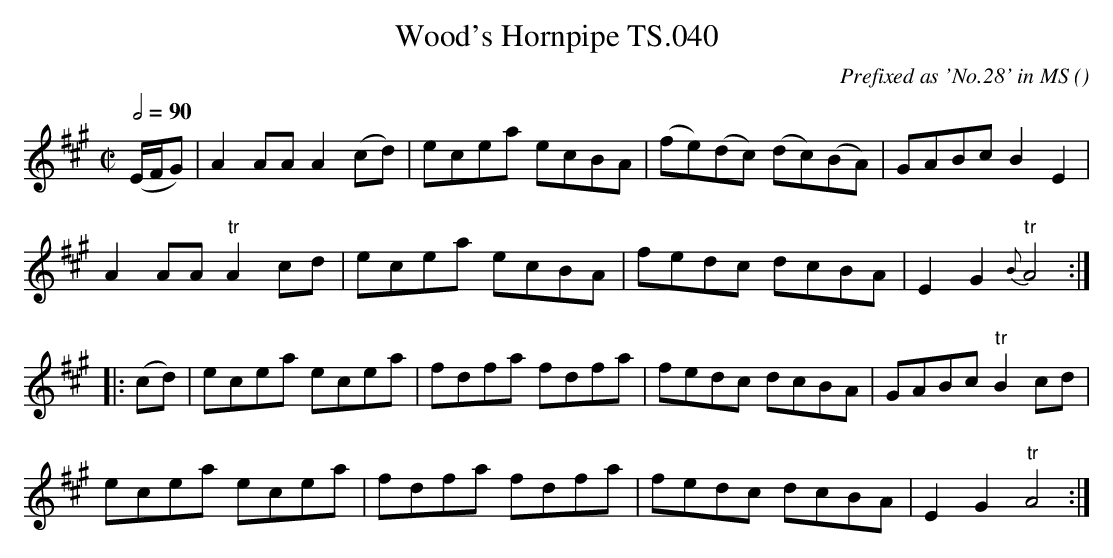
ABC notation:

X:1
T:Wood's Hornpipe TS.040
M:C|
L:1/8
Q:1/2=90
C:Prefixed as 'No.28' in MS
O:
K:A
(E/F/G)|A2AAA2(cd)|ecea ecBA|(fe)(dc) (dc)(BA)|GABcB2E2|
A2AA"tr"A2cd|ecea ecBA|fedc dcBA|E2G2{B}"tr"A4:|
|:(cd)|ecea ecea|fdfa fdfa|fedc dcBA|GABc"tr"B2cd|
ecea ecea|fdfa fdfa|fedc dcBA|E2G2"tr"A4:|]
